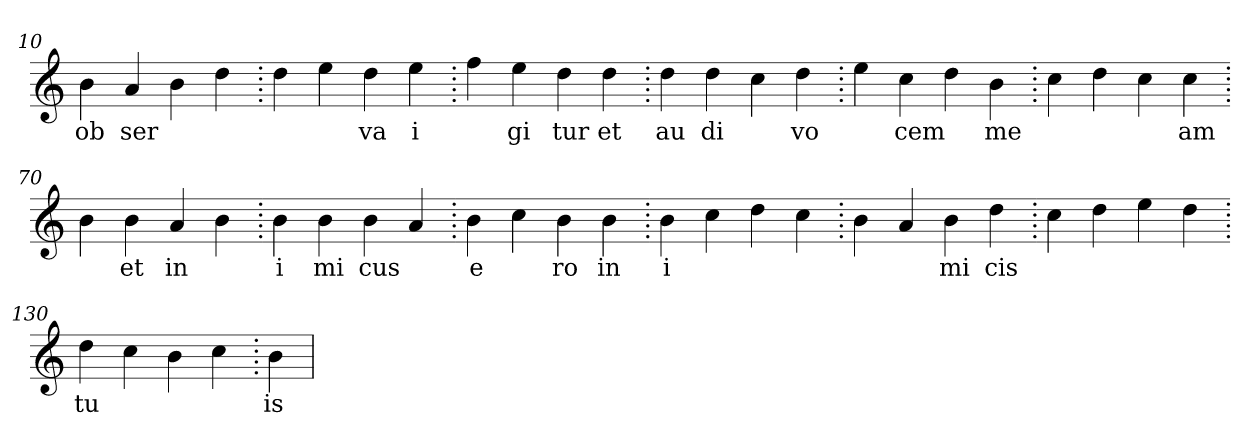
**kern	**text
*part1	*part1
*staff1	*staff1
*clefG2	*
=10.	=10.
4b	ob
4a	ser
4b	.
4dd	.
=20.	=20.
4dd	.
4ee	.
4dd	va
4ee	i
=30.	=30.
4ff	.
4ee	gi
4dd	tur
4dd	et
=40.	=40.
4dd	au
4dd	di
4cc	.
4dd	vo
=50.	=50.
4ee	.
4cc	cem
4dd	.
4b	me
=60.	=60.
4cc	.
4dd	.
4cc	.
4cc	am
=70.	=70.
4b	.
4b	et
4a	in
4b	.
=80.	=80.
4b	i
4b	mi
4b	cus
4a	.
=90.	=90.
4b	e
4cc	.
4b	ro
4b	in
=100.	=100.
4b	i
4cc	.
4dd	.
4cc	.
=110.	=110.
4b	.
4a	.
4b	mi
4dd	cis
=120.	=120.
4cc	.
4dd	.
4ee	.
4dd	.
=130.	=130.
4dd	tu
4cc	.
4b	.
4cc	.
=140.	=140.
4b	is
=	=
*-	*-
